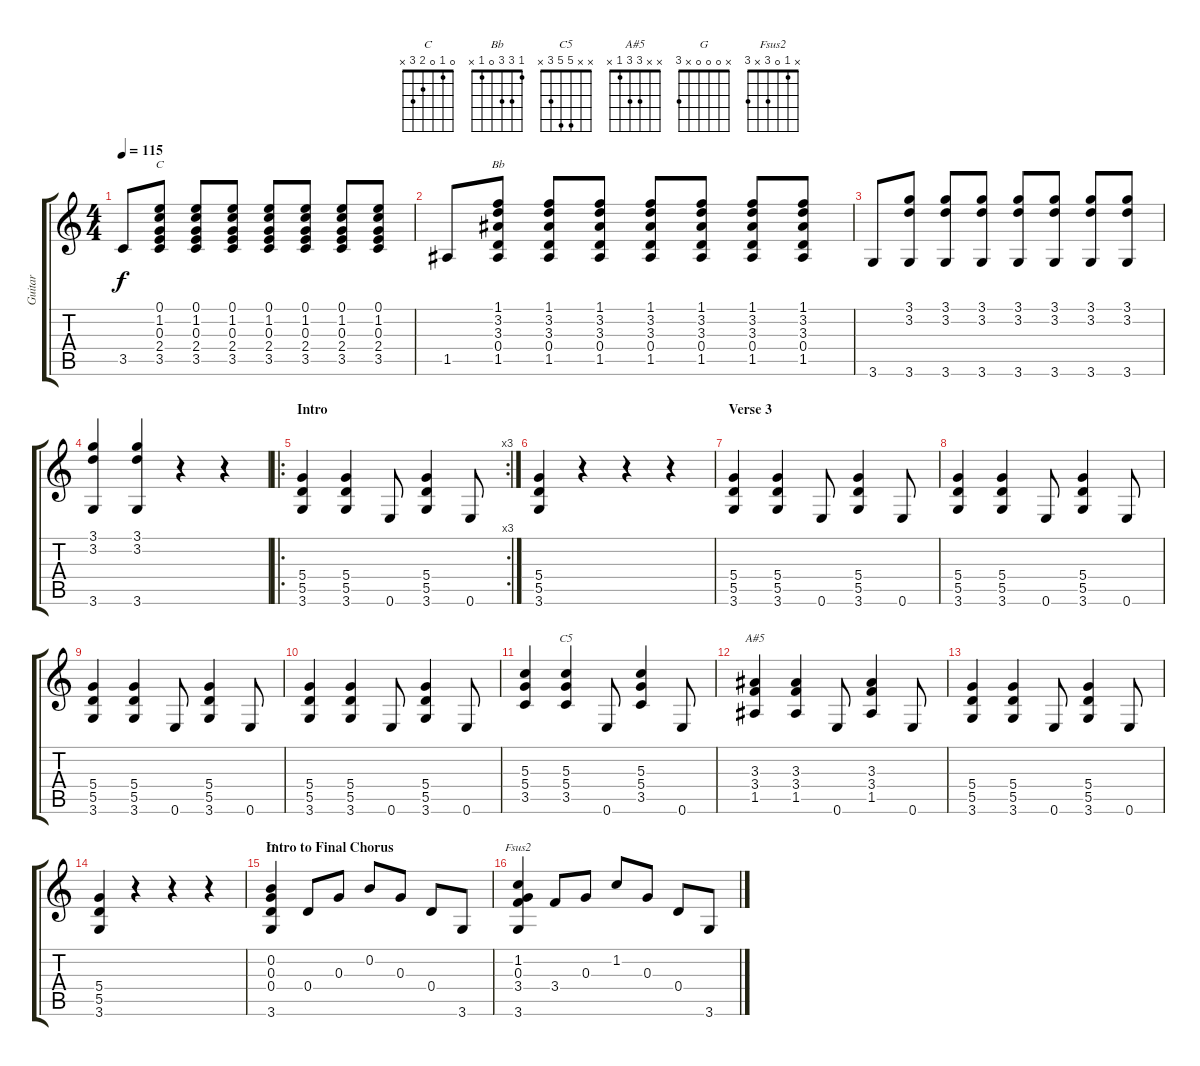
\track ("Guitar" "Guitar") {instrument distortionguitar}
\staff {score tabs}
\tuning (E4 B3 G3 D3 A2 E2) {hide}
\chord ("C" 0 1 0 2 3 x)
\chord ("Bb" 1 3 3 0 1 x)
\chord ("C5" x x 5 5 3 x)
\chord ("A#5" x x 3 3 1 x)
\chord ("G" x 0 0 0 x 3)
\chord ("Fsus2" x 1 0 3 x 3)
\ts (4 4)
\tempo 115
\clef g2
\ks c
3.5.8{dy f} (0.1 1.2 0.3 2.4 3.5).8{ch "C"} (0.1 1.2 0.3 2.4 3.5).8 (0.1 1.2 0.3 2.4 3.5).8 (0.1 1.2 0.3 2.4 3.5).8 (0.1 1.2 0.3 2.4 3.5).8 (0.1 1.2 0.3 2.4 3.5).8 (0.1 1.2 0.3 2.4 3.5).8 |
1.5.8 (1.1 3.2 3.3 0.4 1.5).8{ch "Bb"} (1.1 3.2 3.3 0.4 1.5).8 (1.1 3.2 3.3 0.4 1.5).8 (1.1 3.2 3.3 0.4 1.5).8 (1.1 3.2 3.3 0.4 1.5).8 (1.1 3.2 3.3 0.4 1.5).8 (1.1 3.2 3.3 0.4 1.5).8 |
3.6.8 (3.1 3.2 3.6).8 (3.1 3.2 3.6).8 (3.1 3.2 3.6).8 (3.1 3.2 3.6).8 (3.1 3.2 3.6).8 (3.1 3.2 3.6).8 (3.1 3.2 3.6).8 |
(3.1 3.2 3.6).4 (3.1 3.2 3.6).4 r.4 r.4 |
\ro
\rc 3
\section ("" "Intro")
(5.4 5.5 3.6).4 (5.4 5.5 3.6).4 0.6.8 (5.4 5.5 3.6).4 0.6.8 |
(5.4 5.5 3.6).4 r.4 r.4 r.4 |
\section ("" "Verse 3")
(5.4 5.5 3.6).4 (5.4 5.5 3.6).4 0.6.8 (5.4 5.5 3.6).4 0.6.8 |
(5.4 5.5 3.6).4 (5.4 5.5 3.6).4 0.6.8 (5.4 5.5 3.6).4 0.6.8 |
(5.4 5.5 3.6).4 (5.4 5.5 3.6).4 0.6.8 (5.4 5.5 3.6).4 0.6.8 |
(5.4 5.5 3.6).4 (5.4 5.5 3.6).4 0.6.8 (5.4 5.5 3.6).4 0.6.8 |
(5.3 5.4 3.5).4 (5.3 5.4 3.5).4{ch "C5"} 0.6.8 (5.3 5.4 3.5).4 0.6.8 |
(3.3 3.4 1.5).4{ch "A#5"} (3.3 3.4 1.5).4 0.6.8 (3.3 3.4 1.5).4 0.6.8 |
(5.4 5.5 3.6).4 (5.4 5.5 3.6).4 0.6.8 (5.4 5.5 3.6).4 0.6.8 |
(5.4 5.5 3.6).4 r.4 r.4 r.4 |
\section ("" "Intro to Final Chorus")
(0.2 0.3 0.4 3.6).4{ch "G"} 0.4.8 0.3.8 0.2.8 0.3.8 0.4.8 3.6.8 |
(1.2 0.3 3.4 3.6).4{ch "Fsus2"} 3.4.8 0.3.8 1.2.8 0.3.8 0.4.8 3.6.8
